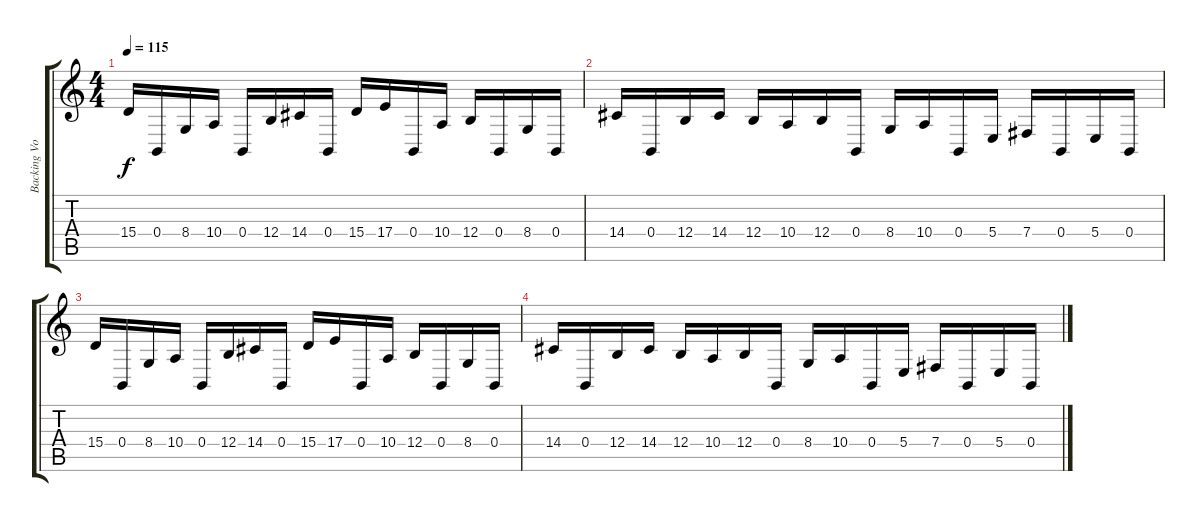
\track ("Backing Vocals" "Backing Vo") {instrument oboe}
\staff {score tabs}
\tuning (Db4 Ab3 E3 B2 Gb2 B1) {hide}
\ts (4 4)
\tempo 115
\clef g2
\ks c
15.4.16{dy f} 0.4.16 8.4.16 10.4.16 0.4.16 12.4.16 14.4.16 0.4.16 15.4.16 17.4.16 0.4.16 10.4.16 12.4.16 0.4.16 8.4.16 0.4.16 |
14.4.16 0.4.16 12.4.16 14.4.16 12.4.16 10.4.16 12.4.16 0.4.16 8.4.16 10.4.16 0.4.16 5.4.16 7.4.16 0.4.16 5.4.16 0.4.16 |
15.4.16 0.4.16 8.4.16 10.4.16 0.4.16 12.4.16 14.4.16 0.4.16 15.4.16 17.4.16 0.4.16 10.4.16 12.4.16 0.4.16 8.4.16 0.4.16 |
14.4.16 0.4.16 12.4.16 14.4.16 12.4.16 10.4.16 12.4.16 0.4.16 8.4.16 10.4.16 0.4.16 5.4.16 7.4.16 0.4.16 5.4.16 0.4.16
